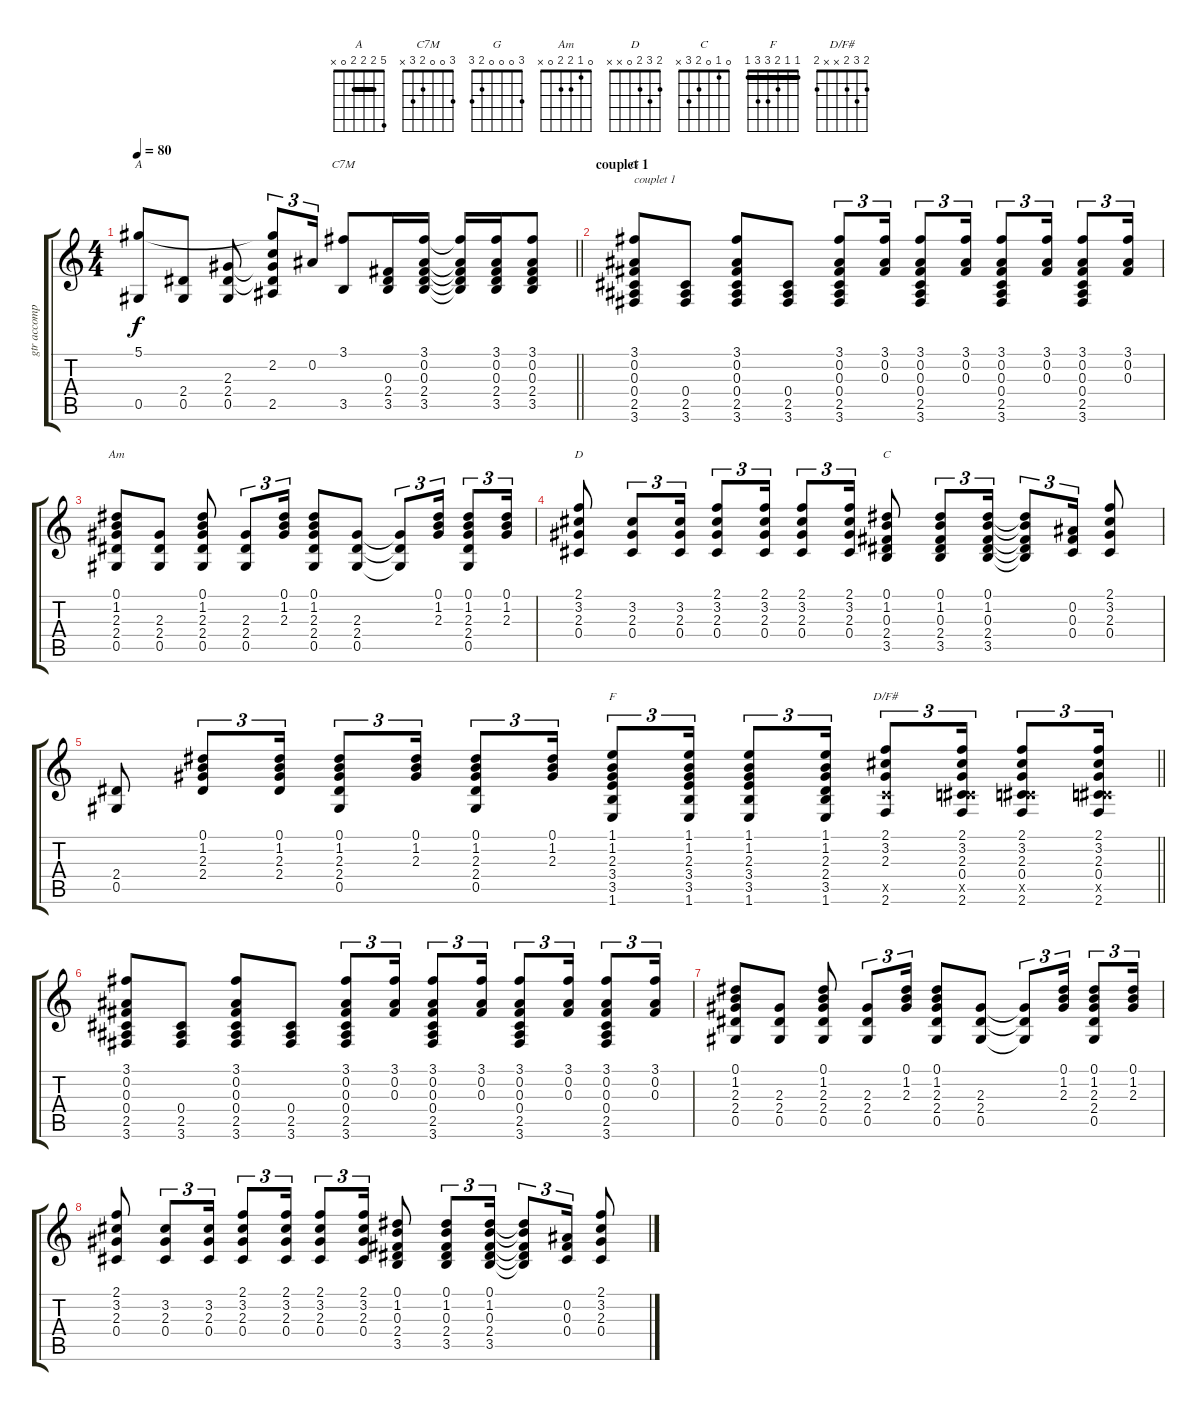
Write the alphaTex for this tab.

\track ("gtr accompagnement" "gtr accomp") {instrument acousticguitarnylon}
\staff {score tabs}
\tuning (Eb4 Bb3 Gb3 Db3 Ab2 Eb2) {hide}
\chord ("A" 5 2 2 2 0 x) {barre 2}
\chord ("C7M" 3 0 0 2 3 x)
\chord ("G" 3 0 0 0 2 3)
\chord ("Am" 0 1 2 2 0 x)
\chord ("D" 2 3 2 0 x x)
\chord ("C" 0 1 0 2 3 x)
\chord ("F" 1 1 2 3 3 1) {barre 1}
\chord ("D/F#" 2 3 2 x x 2)
\ts (4 4)
\tempo 80
\clef g2
\barLineRight lightlight
\ks c
(5.1 0.5).8{ch "A" dy f} (2.4 0.5).8 (2.3 2.4 0.5).8 (5.1{t} 2.2{t} 2.3{t} 2.4{t} 2.5).8{tu (3 2)} 0.2.16{tu (3 2)} (3.1 3.5).8{ch "C7M"} (0.3 2.4 3.5).16 (3.1 0.2 0.3 2.4 3.5).16 (3.1{t} 0.2{t} 0.3{t} 2.4{t} 3.5{t}).16 (3.1 0.2 0.3 2.4 3.5).16 (3.1 0.2 0.3 2.4 3.5).8 |
\section ("" "couplet 1")
(3.1 0.2 0.3 0.4 2.5 3.6).8{ch "G" txt "couplet 1"} (0.4 2.5 3.6).8 (3.1 0.2 0.3 0.4 2.5 3.6).8 (0.4 2.5 3.6).8 (3.1 0.2 0.3 0.4 2.5 3.6).8{tu (3 2)} (3.1 0.2 0.3).16{tu (3 2)} (3.1 0.2 0.3 0.4 2.5 3.6).8{tu (3 2)} (3.1 0.2 0.3).16{tu (3 2)} (3.1 0.2 0.3 0.4 2.5 3.6).8{tu (3 2)} (3.1 0.2 0.3).16{tu (3 2)} (3.1 0.2 0.3 0.4 2.5 3.6).8{tu (3 2)} (3.1 0.2 0.3).16{tu (3 2)} |
(0.1 1.2 2.3 2.4 0.5).8{ch "Am"} (2.3 2.4 0.5).8 (0.1 1.2 2.3 2.4 0.5).8 (2.3 2.4 0.5).8{tu (3 2)} (0.1 1.2 2.3).16{tu (3 2)} (0.1 1.2 2.3 2.4 0.5).8 (2.3 2.4 0.5).8 (2.3{t} 2.4{t} 0.5{t}).8{tu (3 2)} (0.1 1.2 2.3).16{tu (3 2)} (0.1 1.2 2.3 2.4 0.5).8{tu (3 2)} (0.1 1.2 2.3).16{tu (3 2)} |
(2.1 3.2 2.3 0.4).8{ch "D"} (3.2 2.3 0.4).8{tu (3 2)} (3.2 2.3 0.4).16{tu (3 2)} (2.1 3.2 2.3 0.4).8{tu (3 2)} (2.1 3.2 2.3 0.4).16{tu (3 2)} (2.1 3.2 2.3 0.4).8{tu (3 2)} (2.1 3.2 2.3 0.4).16{tu (3 2)} (0.1 1.2 0.3 2.4 3.5).8{ch "C"} (0.1 1.2 0.3 2.4 3.5).8{tu (3 2)} (0.1 1.2 0.3 2.4 3.5).16{tu (3 2)} (0.1{t} 1.2{t} 0.3{t} 2.4{t} 3.5{t}).8{tu (3 2)} (0.2 0.3 0.4).16{tu (3 2)} (2.1 3.2 2.3 0.4).8 |
\barLineRight lightlight
(2.4 0.5).8 (0.1 1.2 2.3 2.4).8{tu (3 2)} (0.1 1.2 2.3 2.4).16{tu (3 2)} (0.1 1.2 2.3 2.4 0.5).8{tu (3 2)} (0.1 1.2 2.3).16{tu (3 2)} (0.1 1.2 2.3 2.4 0.5).8{tu (3 2)} (0.1 1.2 2.3).16{tu (3 2)} (1.1 1.2 2.3 3.4 3.5 1.6).8{tu (3 2) ch "F"} (1.1 1.2 2.3 3.4 3.5 1.6).16{tu (3 2)} (1.1 1.2 2.3 3.4 3.5 1.6).8{tu (3 2)} (1.1 1.2 2.3 2.4 3.5 1.6).16{tu (3 2)} (2.1 3.2 2.3 4.5{x} 2.6).8{tu (3 2) ch "D/F#"} (2.1 3.2 2.3 0.4 4.5{x} 2.6).16{tu (3 2)} (2.1 3.2 2.3 0.4 4.5{x} 2.6).8{tu (3 2)} (2.1 3.2 2.3 0.4 4.5{x} 2.6).16{tu (3 2)} |
(3.1 0.2 0.3 0.4 2.5 3.6).8 (0.4 2.5 3.6).8 (3.1 0.2 0.3 0.4 2.5 3.6).8 (0.4 2.5 3.6).8 (3.1 0.2 0.3 0.4 2.5 3.6).8{tu (3 2)} (3.1 0.2 0.3).16{tu (3 2)} (3.1 0.2 0.3 0.4 2.5 3.6).8{tu (3 2)} (3.1 0.2 0.3).16{tu (3 2)} (3.1 0.2 0.3 0.4 2.5 3.6).8{tu (3 2)} (3.1 0.2 0.3).16{tu (3 2)} (3.1 0.2 0.3 0.4 2.5 3.6).8{tu (3 2)} (3.1 0.2 0.3).16{tu (3 2)} |
(0.1 1.2 2.3 2.4 0.5).8 (2.3 2.4 0.5).8 (0.1 1.2 2.3 2.4 0.5).8 (2.3 2.4 0.5).8{tu (3 2)} (0.1 1.2 2.3).16{tu (3 2)} (0.1 1.2 2.3 2.4 0.5).8 (2.3 2.4 0.5).8 (2.3{t} 2.4{t} 0.5{t}).8{tu (3 2)} (0.1 1.2 2.3).16{tu (3 2)} (0.1 1.2 2.3 2.4 0.5).8{tu (3 2)} (0.1 1.2 2.3).16{tu (3 2)} |
(2.1 3.2 2.3 0.4).8 (3.2 2.3 0.4).8{tu (3 2)} (3.2 2.3 0.4).16{tu (3 2)} (2.1 3.2 2.3 0.4).8{tu (3 2)} (2.1 3.2 2.3 0.4).16{tu (3 2)} (2.1 3.2 2.3 0.4).8{tu (3 2)} (2.1 3.2 2.3 0.4).16{tu (3 2)} (0.1 1.2 0.3 2.4 3.5).8 (0.1 1.2 0.3 2.4 3.5).8{tu (3 2)} (0.1 1.2 0.3 2.4 3.5).16{tu (3 2)} (0.1{t} 1.2{t} 0.3{t} 2.4{t} 3.5{t}).8{tu (3 2)} (0.2 0.3 0.4).16{tu (3 2)} (2.1 3.2 2.3 0.4).8
